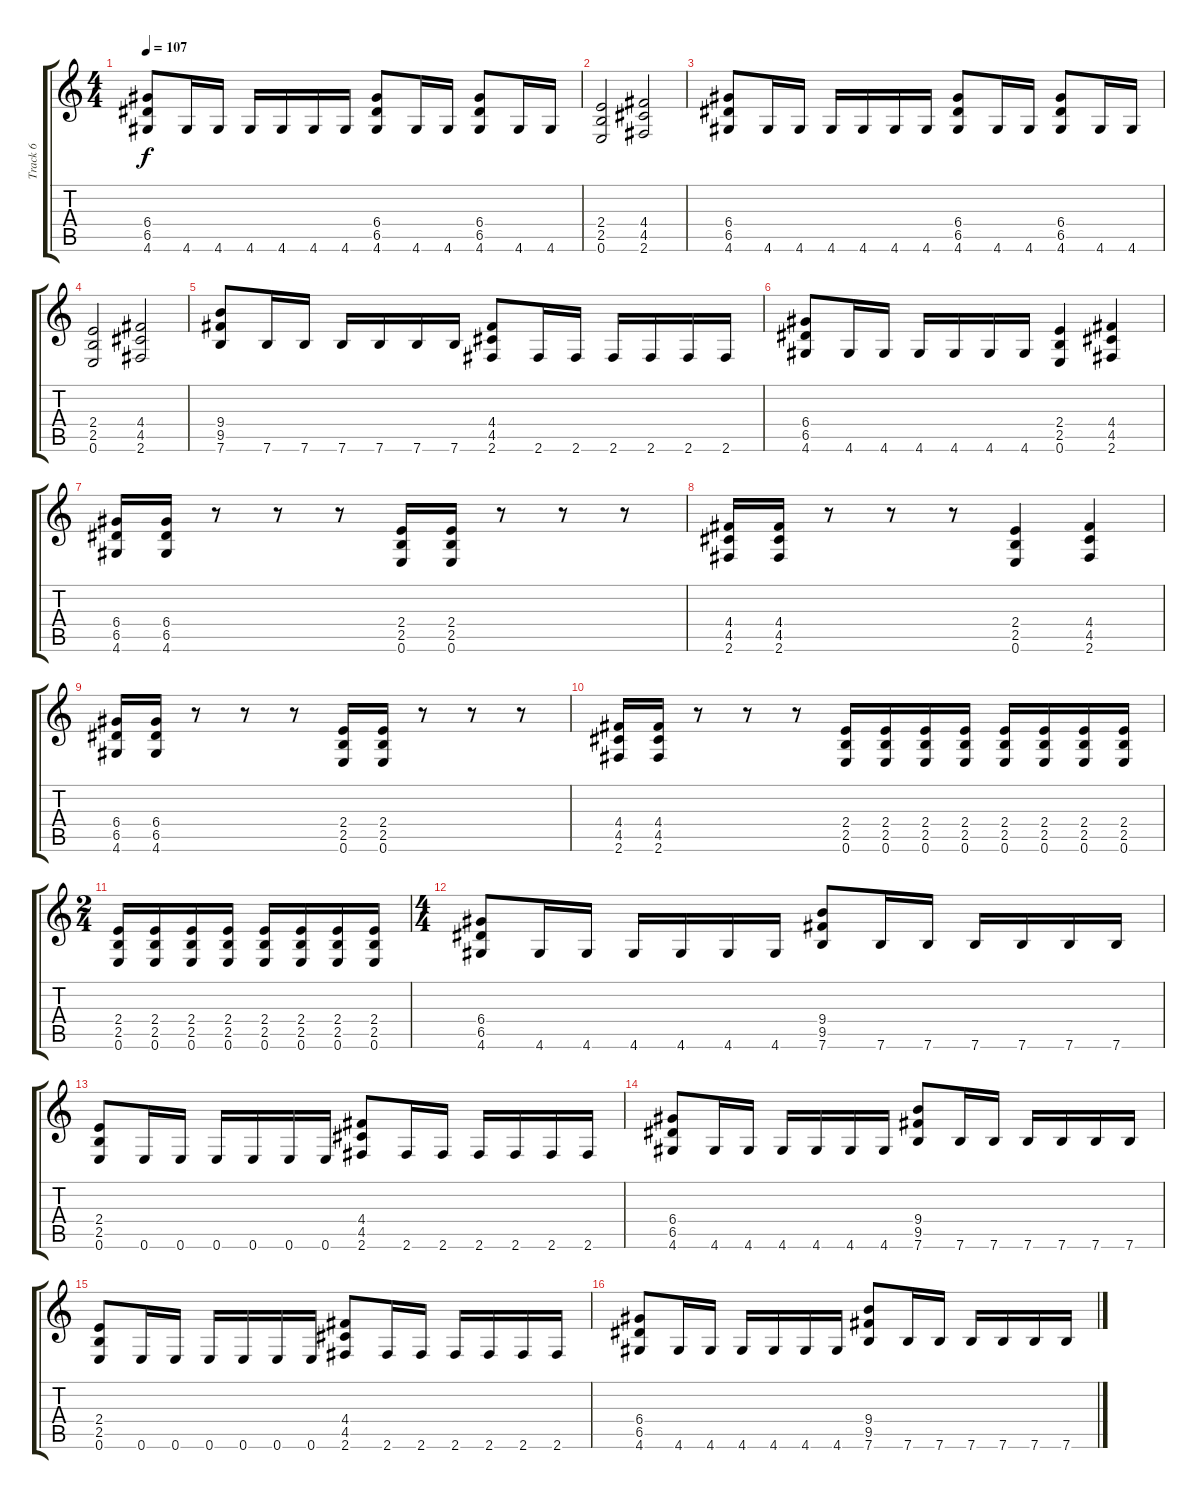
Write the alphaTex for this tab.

\track ("Track 6" "Track 6") {instrument distortionguitar}
\staff {score tabs}
\tuning (E4 B3 G3 D3 A2 E2) {hide}
\ts (4 4)
\tempo 107
\clef g2
\ks c
(6.4 6.5 4.6).8{dy f} 4.6.16 4.6.16 4.6.16 4.6.16 4.6.16 4.6.16 (6.4 6.5 4.6).8 4.6.16 4.6.16 (6.4 6.5 4.6).8 4.6.16 4.6.16 |
(2.4 2.5 0.6).2 (4.4 4.5 2.6).2 |
(6.4 6.5 4.6).8 4.6.16 4.6.16 4.6.16 4.6.16 4.6.16 4.6.16 (6.4 6.5 4.6).8 4.6.16 4.6.16 (6.4 6.5 4.6).8 4.6.16 4.6.16 |
(2.4 2.5 0.6).2 (4.4 4.5 2.6).2 |
(9.4 9.5 7.6).8 7.6.16 7.6.16 7.6.16 7.6.16 7.6.16 7.6.16 (4.4 4.5 2.6).8 2.6.16 2.6.16 2.6.16 2.6.16 2.6.16 2.6.16 |
(6.4 6.5 4.6).8 4.6.16 4.6.16 4.6.16 4.6.16 4.6.16 4.6.16 (2.4 2.5 0.6).4 (4.4 4.5 2.6).4 |
(6.4 6.5 4.6).16 (6.4 6.5 4.6).16 r.8 r.8 r.8 (2.4 2.5 0.6).16 (2.4 2.5 0.6).16 r.8 r.8 r.8 |
(4.4 4.5 2.6).16 (4.4 4.5 2.6).16 r.8 r.8 r.8 (2.4 2.5 0.6).4 (4.4 4.5 2.6).4 |
(6.4 6.5 4.6).16 (6.4 6.5 4.6).16 r.8 r.8 r.8 (2.4 2.5 0.6).16 (2.4 2.5 0.6).16 r.8 r.8 r.8 |
(4.4 4.5 2.6).16 (4.4 4.5 2.6).16 r.8 r.8 r.8 (2.4 2.5 0.6).16 (2.4 2.5 0.6).16 (2.4 2.5 0.6).16 (2.4 2.5 0.6).16 (2.4 2.5 0.6).16 (2.4 2.5 0.6).16 (2.4 2.5 0.6).16 (2.4 2.5 0.6).16 |
\ts (2 4)
(2.4 2.5 0.6).16 (2.4 2.5 0.6).16 (2.4 2.5 0.6).16 (2.4 2.5 0.6).16 (2.4 2.5 0.6).16 (2.4 2.5 0.6).16 (2.4 2.5 0.6).16 (2.4 2.5 0.6).16 |
\ts (4 4)
(6.4 6.5 4.6).8 4.6.16 4.6.16 4.6.16 4.6.16 4.6.16 4.6.16 (9.4 9.5 7.6).8 7.6.16 7.6.16 7.6.16 7.6.16 7.6.16 7.6.16 |
(2.4 2.5 0.6).8 0.6.16 0.6.16 0.6.16 0.6.16 0.6.16 0.6.16 (4.4 4.5 2.6).8 2.6.16 2.6.16 2.6.16 2.6.16 2.6.16 2.6.16 |
(6.4 6.5 4.6).8 4.6.16 4.6.16 4.6.16 4.6.16 4.6.16 4.6.16 (9.4 9.5 7.6).8 7.6.16 7.6.16 7.6.16 7.6.16 7.6.16 7.6.16 |
(2.4 2.5 0.6).8 0.6.16 0.6.16 0.6.16 0.6.16 0.6.16 0.6.16 (4.4 4.5 2.6).8 2.6.16 2.6.16 2.6.16 2.6.16 2.6.16 2.6.16 |
(6.4 6.5 4.6).8 4.6.16 4.6.16 4.6.16 4.6.16 4.6.16 4.6.16 (9.4 9.5 7.6).8 7.6.16 7.6.16 7.6.16 7.6.16 7.6.16 7.6.16
